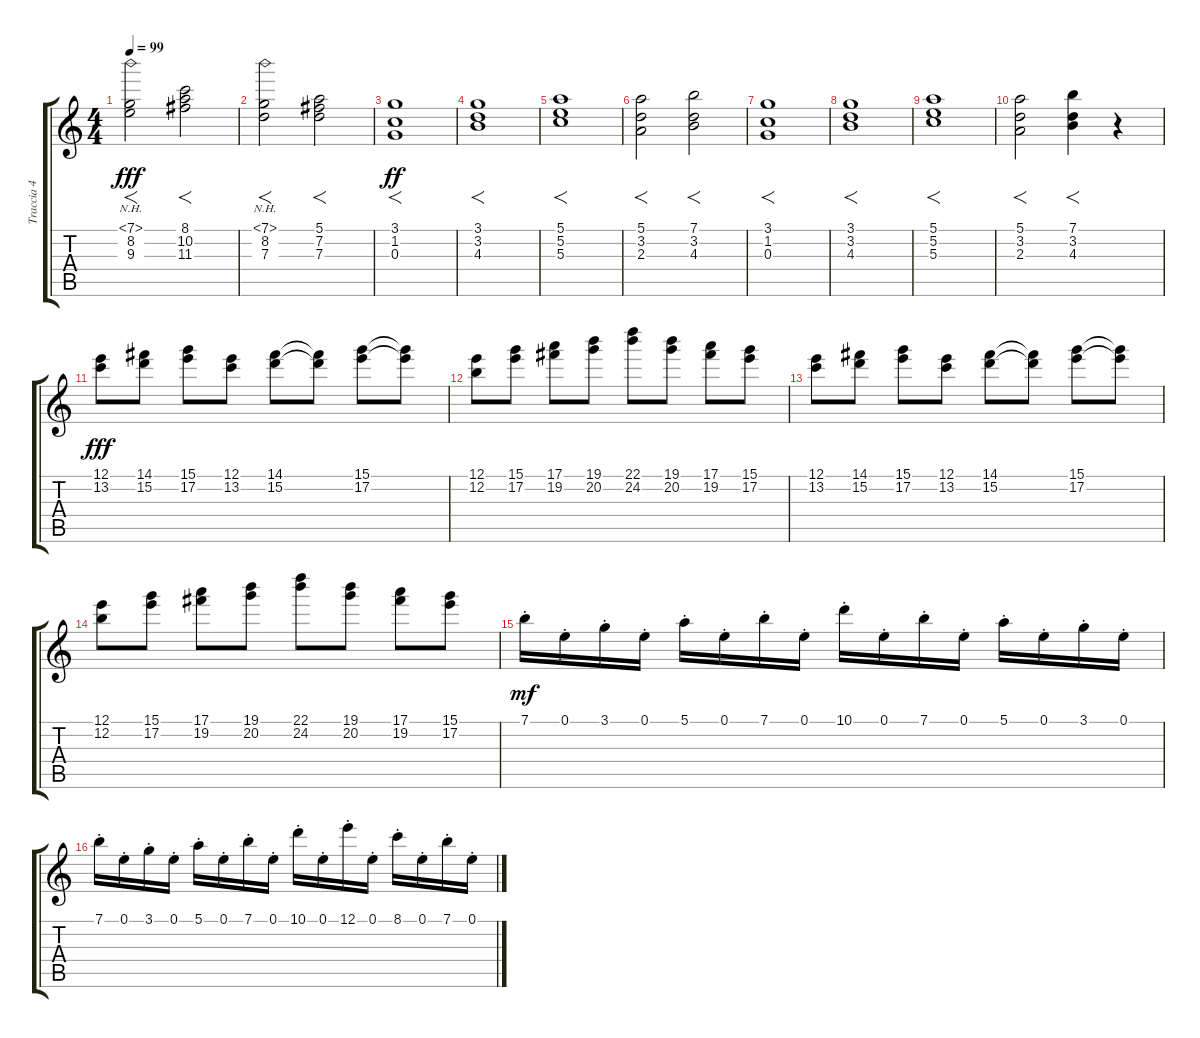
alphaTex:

\track ("Traccia 4" "Traccia 4") {instrument overdrivenguitar}
\staff {score tabs}
\tuning (E4 B3 G3 D3 A2 E2) {hide}
\ts (4 4)
\tempo 99
\clef g2
\ks c
(7.1{nh} 8.2 9.3).2{f dy fff} (8.1 10.2 11.3).2{f} |
(7.1{nh} 8.2 7.3).2{f} (5.1 7.2 7.3).2{f} |
(3.1 1.2 0.3).1{f dy ff} |
(3.1 3.2 4.3).1{f} |
(5.1 5.2 5.3).1{f} |
(5.1 3.2 2.3).2{f} (7.1 3.2 4.3).2{f} |
(3.1 1.2 0.3).1{f} |
(3.1 3.2 4.3).1{f} |
(5.1 5.2 5.3).1{f} |
(5.1 3.2 2.3).2{f} (7.1 3.2 4.3).4{f} r.4 |
(12.1 13.2).8{dy fff volume 12} (14.1 15.2).8 (15.1 17.2).8 (12.1 13.2).8 (14.1 15.2).8 (14.1{t} 15.2{t}).8 (15.1 17.2).8 (15.1{t} 17.2{t}).8 |
(12.1 12.2).8 (15.1 17.2).8 (17.1 19.2).8 (19.1 20.2).8 (22.1 24.2).8 (19.1 20.2).8 (17.1 19.2).8 (15.1 17.2).8 |
(12.1 13.2).8 (14.1 15.2).8 (15.1 17.2).8 (12.1 13.2).8 (14.1 15.2).8 (14.1{t} 15.2{t}).8 (15.1 17.2).8 (15.1{t} 17.2{t}).8 |
(12.1 12.2).8 (15.1 17.2).8 (17.1 19.2).8 (19.1 20.2).8 (22.1 24.2).8 (19.1 20.2).8 (17.1 19.2).8 (15.1 17.2).8 |
7.1{st}.16{dy mf} 0.1{st}.16 3.1{st}.16 0.1{st}.16 5.1{st}.16 0.1{st}.16 7.1{st}.16 0.1{st}.16 10.1{st}.16 0.1{st}.16 7.1{st}.16 0.1{st}.16 5.1{st}.16 0.1{st}.16 3.1{st}.16 0.1{st}.16 |
7.1{st}.16 0.1{st}.16 3.1{st}.16 0.1{st}.16 5.1{st}.16 0.1{st}.16 7.1{st}.16 0.1{st}.16 10.1{st}.16 0.1{st}.16 12.1{st}.16 0.1{st}.16 8.1{st}.16 0.1{st}.16 7.1{st}.16 0.1{st}.16
